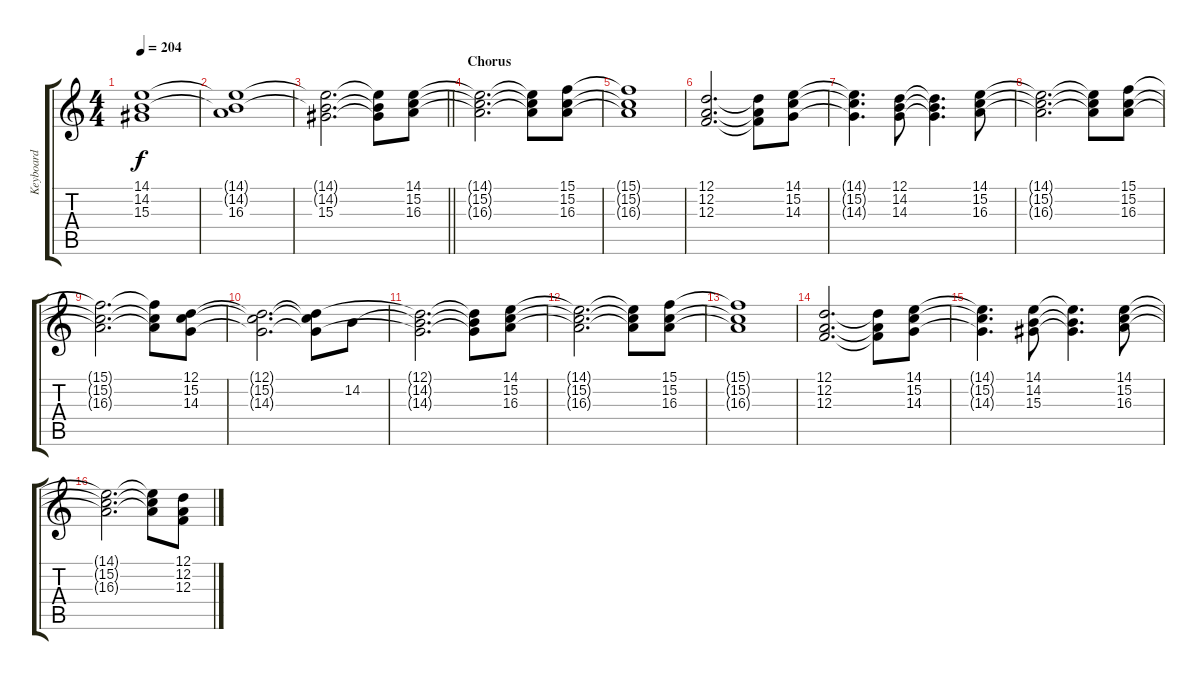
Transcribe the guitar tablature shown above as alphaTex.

\track ("Keyboard" "Keyboard") {instrument stringensemble1}
\staff {score tabs}
\tuning (D4 A3 F3 C3 G2 D2) {hide}
\ts (4 4)
\tempo 204
\clef g2
\ks c
(14.1{t} 14.2{t} 15.3{t}).1{dy f} |
(14.1{t} 14.2{t} 16.3).1 |
\barLineRight lightlight
(14.1{t} 14.2{t} 15.3).2{d} (14.1{t} 14.2{t} 15.3{t}).8 (14.1 15.2 16.3).8 |
\section ("" "Chorus")
(14.1{t} 15.2{t} 16.3{t}).2{d} (14.1{t} 15.2{t} 16.3{t}).8 (15.1 15.2 16.3).8 |
(15.1{t} 15.2{t} 16.3{t}).1 |
(12.1 12.2 12.3).2{d} (12.1{t} 12.2{t} 12.3{t}).8 (14.1 15.2 14.3).8 |
(14.1{t} 15.2{t} 14.3{t}).4{d} (12.1 14.2 14.3).8 (12.1{t} 14.2{t} 14.3{t}).4{d} (14.1 15.2 16.3).8 |
(14.1{t} 15.2{t} 16.3{t}).2{d} (14.1{t} 15.2{t} 16.3{t}).8 (15.1 15.2 16.3).8 |
(15.1{t} 15.2{t} 16.3{t}).2{d} (15.1{t} 15.2{t} 16.3{t}).8 (12.1 15.2 14.3).8 |
(12.1{t} 15.2{t} 14.3{t}).2{d} (12.1{t} 15.2{t} 14.3{t}).8 14.2.8 |
(12.1{t} 14.2{t} 14.3{t}).2{d} (12.1{t} 14.2{t} 14.3{t}).8 (14.1 15.2 16.3).8 |
(14.1{t} 15.2{t} 16.3{t}).2{d} (14.1{t} 15.2{t} 16.3{t}).8 (15.1 15.2 16.3).8 |
(15.1{t} 15.2{t} 16.3{t}).1 |
(12.1 12.2 12.3).2{d} (12.1{t} 12.2{t} 12.3{t}).8 (14.1 15.2 14.3).8 |
(14.1{t} 15.2{t} 14.3{t}).4{d} (14.1 14.2 15.3).8 (14.1{t} 14.2{t} 15.3{t}).4{d} (14.1 15.2 16.3).8 |
(14.1{t} 15.2{t} 16.3{t}).2{d} (14.1{t} 15.2{t} 16.3{t}).8 (12.1 12.2 12.3).8
